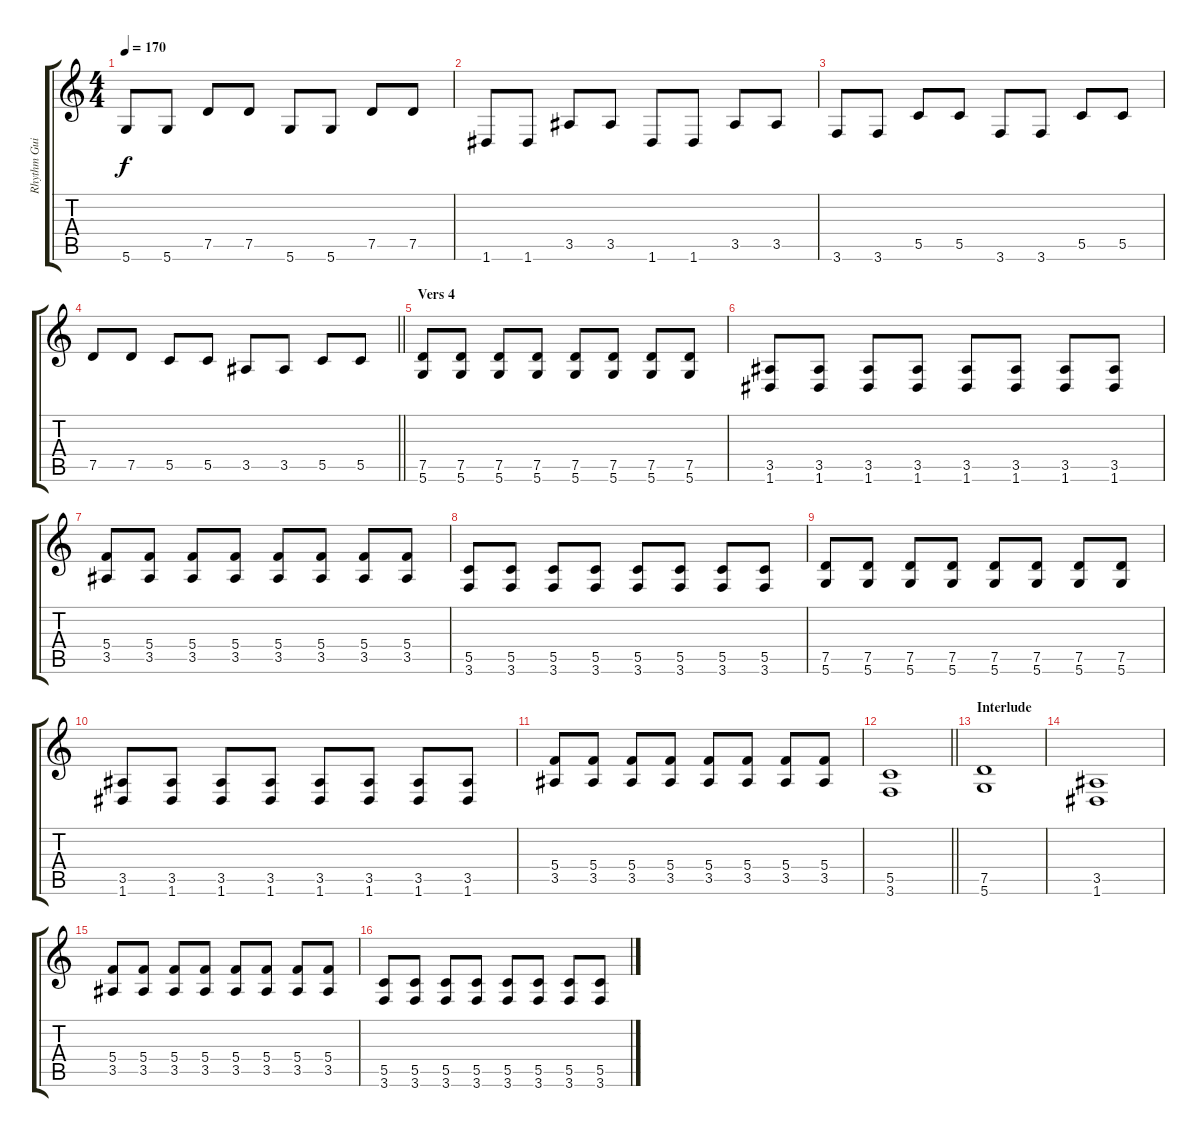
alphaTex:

\track ("Rhythm Guitar" "Rhythm Gui") {instrument distortionguitar}
\staff {score tabs}
\tuning (D4 A3 F3 C3 G2 D2) {hide}
\ts (4 4)
\tempo 170
\clef g2
\ks c
5.6.8{dy f} 5.6.8 7.5.8 7.5.8 5.6.8 5.6.8 7.5.8 7.5.8 |
1.6.8 1.6.8 3.5.8 3.5.8 1.6.8 1.6.8 3.5.8 3.5.8 |
3.6.8 3.6.8 5.5.8 5.5.8 3.6.8 3.6.8 5.5.8 5.5.8 |
\barLineRight lightlight
7.5.8 7.5.8 5.5.8 5.5.8 3.5.8 3.5.8 5.5.8 5.5.8 |
\section ("" "Vers 4")
(7.5 5.6).8 (7.5 5.6).8 (7.5 5.6).8 (7.5 5.6).8 (7.5 5.6).8 (7.5 5.6).8 (7.5 5.6).8 (7.5 5.6).8 |
(3.5 1.6).8 (3.5 1.6).8 (3.5 1.6).8 (3.5 1.6).8 (3.5 1.6).8 (3.5 1.6).8 (3.5 1.6).8 (3.5 1.6).8 |
(5.4 3.5).8 (5.4 3.5).8 (5.4 3.5).8 (5.4 3.5).8 (5.4 3.5).8 (5.4 3.5).8 (5.4 3.5).8 (5.4 3.5).8 |
(5.5 3.6).8 (5.5 3.6).8 (5.5 3.6).8 (5.5 3.6).8 (5.5 3.6).8 (5.5 3.6).8 (5.5 3.6).8 (5.5 3.6).8 |
(7.5 5.6).8 (7.5 5.6).8 (7.5 5.6).8 (7.5 5.6).8 (7.5 5.6).8 (7.5 5.6).8 (7.5 5.6).8 (7.5 5.6).8 |
(3.5 1.6).8 (3.5 1.6).8 (3.5 1.6).8 (3.5 1.6).8 (3.5 1.6).8 (3.5 1.6).8 (3.5 1.6).8 (3.5 1.6).8 |
(5.4 3.5).8 (5.4 3.5).8 (5.4 3.5).8 (5.4 3.5).8 (5.4 3.5).8 (5.4 3.5).8 (5.4 3.5).8 (5.4 3.5).8 |
\barLineRight lightlight
(5.5 3.6).1 |
\section ("" "Interlude")
(7.5 5.6).1 |
(3.5 1.6).1 |
(5.4 3.5).8 (5.4 3.5).8 (5.4 3.5).8 (5.4 3.5).8 (5.4 3.5).8 (5.4 3.5).8 (5.4 3.5).8 (5.4 3.5).8 |
(5.5 3.6).8 (5.5 3.6).8 (5.5 3.6).8 (5.5 3.6).8 (5.5 3.6).8 (5.5 3.6).8 (5.5 3.6).8 (5.5 3.6).8
